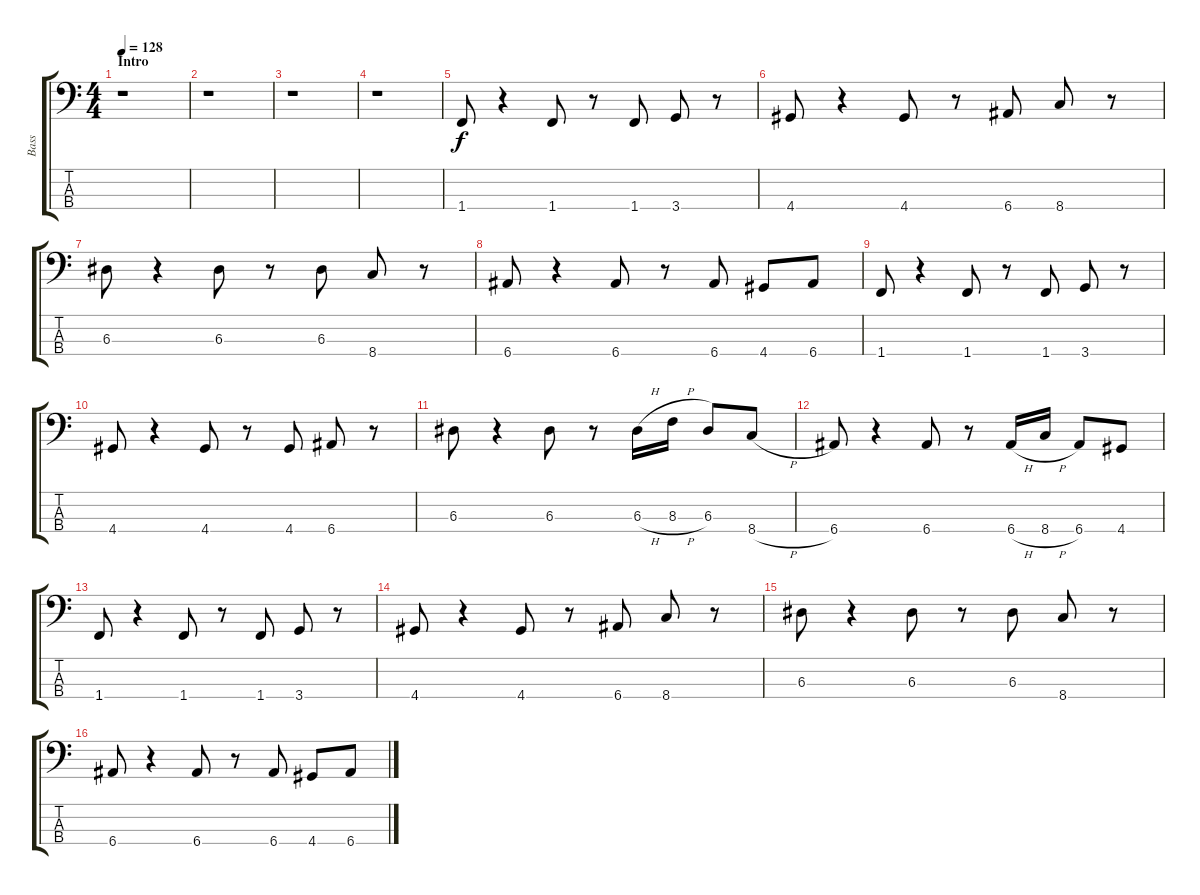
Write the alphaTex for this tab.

\track ("Bass" "Bass") {instrument electricbassfinger}
\staff {score tabs}
\tuning (G2 D2 A1 E1) {hide}
\ts (4 4)
\section ("" "Intro")
\tempo 128
\clef f4
\ks c
r.1{dy f instrument electricbassfinger} |
r.1 |
r.1 |
r.1 |
1.4.8 r.4 1.4.8 r.8 1.4.8 3.4.8 r.8 |
4.4.8 r.4 4.4.8 r.8 6.4.8 8.4.8 r.8 |
6.3.8 r.4 6.3.8 r.8 6.3.8 8.4.8 r.8 |
6.4.8 r.4 6.4.8 r.8 6.4.8 4.4.8 6.4.8 |
1.4.8 r.4 1.4.8 r.8 1.4.8 3.4.8 r.8 |
4.4.8 r.4 4.4.8 r.8 4.4.8 6.4.8 r.8 |
6.3.8 r.4 6.3.8 r.8 6.3{h}.16 8.3{h}.16 6.3.8 8.4{h}.8 |
6.4.8 r.4 6.4.8 r.8 6.4{h}.16 8.4{h}.16 6.4.8 4.4.8 |
1.4.8 r.4 1.4.8 r.8 1.4.8 3.4.8 r.8 |
4.4.8 r.4 4.4.8 r.8 6.4.8 8.4.8 r.8 |
6.3.8 r.4 6.3.8 r.8 6.3.8 8.4.8 r.8 |
6.4.8 r.4 6.4.8 r.8 6.4.8 4.4.8 6.4.8
